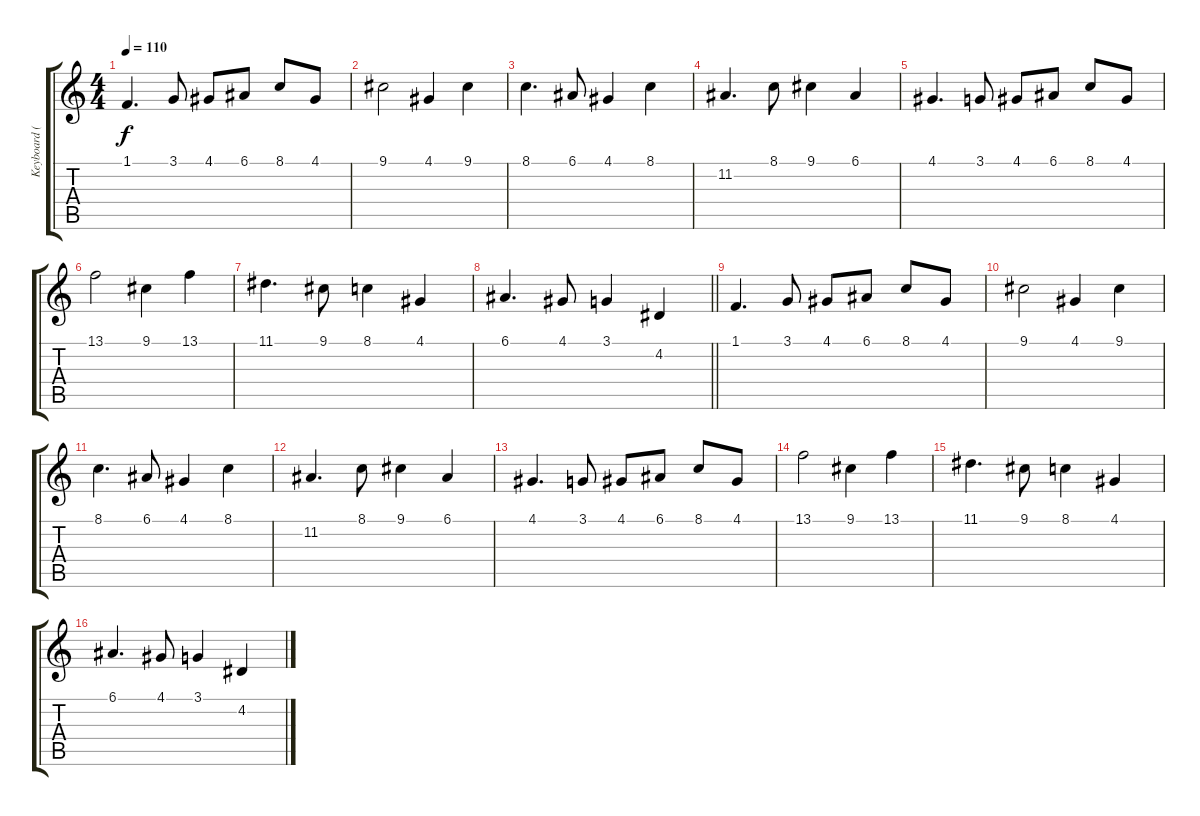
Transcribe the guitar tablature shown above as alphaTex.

\track ("Keyboard (High)" "Keyboard (") {instrument accordion}
\staff {score tabs}
\tuning (E4 B3 G3 D3 A2 E2) {hide}
\ts (4 4)
\tempo 110
\clef g2
\ks c
1.1.4{d dy f} 3.1.8 4.1.8 6.1.8 8.1.8 4.1.8 |
9.1.2 4.1.4 9.1.4 |
8.1.4{d} 6.1.8 4.1.4 8.1.4 |
11.2.4{d volume 11} 8.1.8 9.1.4 6.1.4 |
4.1.4{d} 3.1.8 4.1.8 6.1.8 8.1.8 4.1.8 |
13.1.2 9.1.4 13.1.4 |
11.1.4{d} 9.1.8 8.1.4 4.1.4 |
\barLineRight lightlight
6.1.4{d} 4.1.8 3.1.4 4.2.4 |
1.1.4{d volume 7} 3.1.8 4.1.8 6.1.8 8.1.8 4.1.8 |
9.1.2 4.1.4 9.1.4 |
8.1.4{d} 6.1.8 4.1.4 8.1.4 |
11.2.4{d} 8.1.8 9.1.4 6.1.4 |
4.1.4{d} 3.1.8 4.1.8 6.1.8 8.1.8 4.1.8 |
13.1.2{volume 4} 9.1.4 13.1.4 |
11.1.4{d} 9.1.8 8.1.4 4.1.4 |
6.1.4{d} 4.1.8 3.1.4 4.2.4
